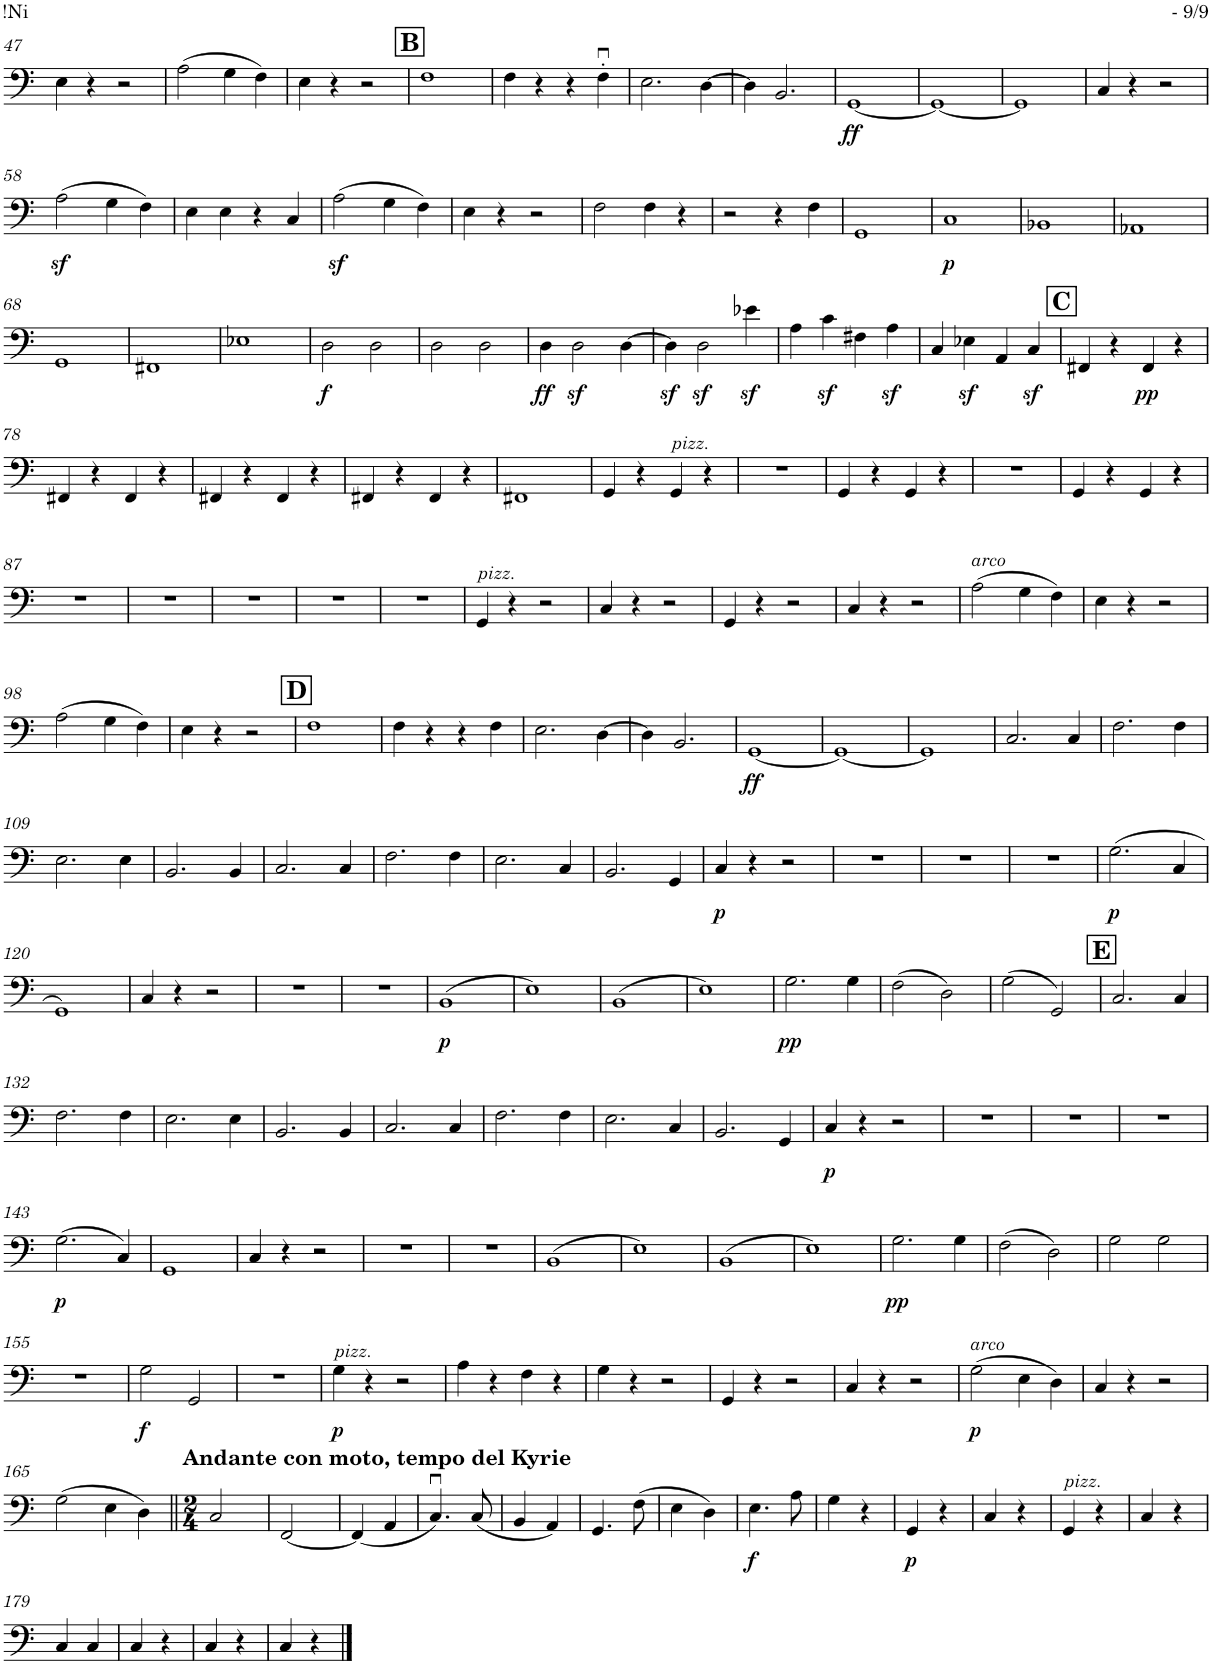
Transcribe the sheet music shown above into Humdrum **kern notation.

**kern	**dynam
*part1	*part1
*staff1	*staff1
*I"Contrabass	*
*I'Cb.	*
!!LO:PB:g=z
*clefF4	*
*Trd7c12	*
*k[]	*
*M4/4	*
*met(c)	*
=47	=47
4E\	.
4r	.
2r	.
=48	=48
(2A\	.
4G\	.
4F\)	.
=49	=49
4E\	.
4r	.
2r	.
!!LO:REH:place=s1:a:B:cj:fs=14:t=B
=50	=50
1F	.
=51	=51
4F\	.
4r	.
4r	.
4Fu'\	.
=52	=52
2.E\	.
[4D\	.
=53	=53
4D\]	.
2.BB/	.
=54	=54
!	!LO:DY:b
[1GG	ff
=55	=55
1GG_	.
=56	=56
1GG]	.
=57	=57
4C/	.
4r	.
2r	.
!!LO:LB:g=z
=58	=58
(2Az<\	.
4G\	.
4F\)	.
=59	=59
4E\	.
4E\	.
4r	.
4C/	.
=60	=60
(2Az<\	.
4G\	.
4F\)	.
=61	=61
4E\	.
4r	.
2r	.
=62	=62
2F\	.
4F\	.
4r	.
=63	=63
2r	.
4r	.
4F\	.
=64	=64
1GG	.
=65	=65
!	!LO:DY:b
1C	p
=66	=66
1BB-X	.
=67	=67
1AA-X	.
!!LO:LB:g=z
=68	=68
1GG	.
=69	=69
1FF#X	.
=70	=70
1E-X	.
=71	=71
!	!LO:DY:b
2D\	f
2D\	.
=72	=72
2D\	.
2D\	.
=73	=73
!	!LO:DY:b
4D\	ff
2Dz<\	.
[4D\	.
=74	=74
4Dz<\]	.
2Dz<\	.
4e-Xz<\	.
=75	=75
4A\	.
4cz<\	.
4F#X\	.
4Az<\	.
=76	=76
4C/	.
4E-Xz<\	.
4AA/	.
4Cz</	.
!!LO:REH:place=s1:a:B:cj:fs=14:t=C
=77	=77
4FF#X/	.
4r	.
!	!LO:DY:b
4FF#/	pp
4r	.
!!LO:LB:g=z
=78	=78
4FF#X/	.
4r	.
4FF#/	.
4r	.
=79	=79
4FF#X/	.
4r	.
4FF#/	.
4r	.
=80	=80
4FF#X/	.
4r	.
4FF#/	.
4r	.
=81	=81
1FF#X	.
=82	=82
4GG/	.
4r	.
!LO:TX:a:i:t=pizz.	!
4GG/	.
4r	.
=83	=83
1r	.
=84	=84
4GG/	.
4r	.
4GG/	.
4r	.
=85	=85
1r	.
=86	=86
4GG/	.
4r	.
4GG/	.
4r	.
!!LO:LB:g=z
=87	=87
1r	.
=88	=88
1r	.
=89	=89
1r	.
=90	=90
1r	.
=91	=91
1r	.
=92	=92
!LO:TX:a:i:t=pizz.	!
4GG/	.
4r	.
2r	.
=93	=93
4C/	.
4r	.
2r	.
=94	=94
4GG/	.
4r	.
2r	.
=95	=95
4C/	.
4r	.
2r	.
=96	=96
!LO:TX:a:i:t=arco	!
(2A\	.
4G\	.
4F\)	.
=97	=97
4E\	.
4r	.
2r	.
!!LO:LB:g=z
=98	=98
(2A\	.
4G\	.
4F\)	.
=99	=99
4E\	.
4r	.
2r	.
!!LO:REH:place=s1:a:B:cj:fs=14:t=D
=100	=100
1F	.
=101	=101
4F\	.
4r	.
4r	.
4F\	.
=102	=102
2.E\	.
[4D\	.
=103	=103
4D\]	.
2.BB/	.
=104	=104
!	!LO:DY:b
[1GG	ff
=105	=105
1GG_	.
=106	=106
1GG]	.
=107	=107
2.C/	.
4C/	.
=108	=108
2.F\	.
4F\	.
!!LO:LB:g=z
=109	=109
2.E\	.
4E\	.
=110	=110
2.BB/	.
4BB/	.
=111	=111
2.C/	.
4C/	.
=112	=112
2.F\	.
4F\	.
=113	=113
2.E\	.
4C/	.
=114	=114
2.BB/	.
4GG/	.
=115	=115
!	!LO:DY:b
4C/	p
4r	.
2r	.
=116	=116
1r	.
=117	=117
1r	.
=118	=118
1r	.
=119	=119
!	!LO:DY:b
(2.G\	p
4C/	.
!!LO:LB:g=z
=120	=120
1GG)	.
=121	=121
4C/	.
4r	.
2r	.
=122	=122
1r	.
=123	=123
1r	.
=124	=124
!	!LO:DY:b
(1BB	p
=125	=125
1E)	.
=126	=126
(1BB	.
=127	=127
1E)	.
=128	=128
!	!LO:DY:b
2.G\	pp
4G\	.
=129	=129
(2F\	.
2D\)	.
=130	=130
(2G\	.
2GG/)	.
!!LO:REH:place=s1:a:B:cj:fs=14:t=E
=131	=131
2.C/	.
4C/	.
!!LO:LB:g=z
=132	=132
2.F\	.
4F\	.
=133	=133
2.E\	.
4E\	.
=134	=134
2.BB/	.
4BB/	.
=135	=135
2.C/	.
4C/	.
=136	=136
2.F\	.
4F\	.
=137	=137
2.E\	.
4C/	.
=138	=138
2.BB/	.
4GG/	.
=139	=139
!	!LO:DY:b
4C/	p
4r	.
2r	.
=140	=140
1r	.
=141	=141
1r	.
=142	=142
1r	.
!!LO:LB:g=z
=143	=143
!	!LO:DY:b
(2.G\	p
4C/)	.
=144	=144
1GG	.
=145	=145
4C/	.
4r	.
2r	.
=146	=146
1r	.
=147	=147
1r	.
=148	=148
(1BB	.
=149	=149
1E)	.
=150	=150
(1BB	.
=151	=151
1E)	.
=152	=152
!	!LO:DY:b
2.G\	pp
4G\	.
=153	=153
(2F\	.
2D\)	.
=154	=154
2G\	.
2G\	.
!!LO:LB:g=z
=155	=155
1r	.
=156	=156
!	!LO:DY:b
2G\	f
2GG/	.
=157	=157
1r	.
=158	=158
!LO:TX:a:i:t=pizz.	!
!	!LO:DY:b
4G\	p
4r	.
2r	.
=159	=159
4A\	.
4r	.
4F\	.
4r	.
=160	=160
4G\	.
4r	.
2r	.
=161	=161
4GG/	.
4r	.
2r	.
=162	=162
4C/	.
4r	.
2r	.
=163	=163
!LO:TX:a:i:t=arco	!
!	!LO:DY:b
(2G\	p
4E\	.
4D\)	.
=164	=164
4C/	.
4r	.
2r	.
!!LO:LB:g=z
=165	=165
(2G\	.
4E\	.
4D\)	.
=166||	=166||
*M2/4	*
!LO:TX:a:B:t=Andante con moto, tempo del Kyrie	!
2C/	.
=167	=167
[2FF/	.
=168	=168
(4FF/]	.
4AA/	.
=169	=169
4.Cu/)	.
(8C/	.
=170	=170
4BB/	.
4AA/)	.
=171	=171
4.GG/	.
(8F\	.
=172	=172
4E\	.
4D\)	.
=173	=173
!	!LO:DY:b
4.E\	f
8A\	.
=174	=174
4G\	.
4r	.
=175	=175
!	!LO:DY:b
4GG/	p
4r	.
=176	=176
4C/	.
4r	.
=177	=177
!LO:TX:a:i:t=pizz.	!
4GG/	.
4r	.
=178	=178
4C/	.
4r	.
!!LO:LB:g=z
=179	=179
4C/	.
4C/	.
=180	=180
4C/	.
4r	.
=181	=181
4C/	.
4r	.
=182	=182
4C/	.
4r	.
==	==
*-	*-
